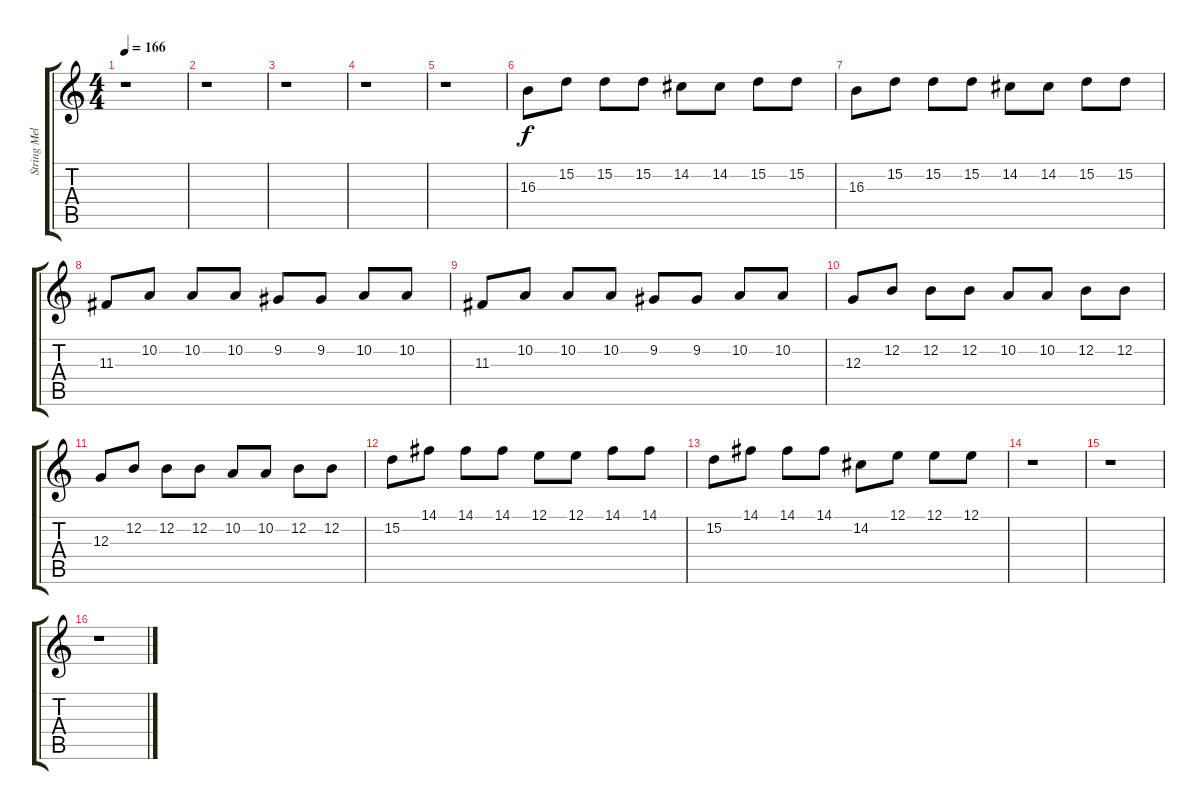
\track ("String Melody" "String Mel") {instrument stringensemble1}
\staff {score tabs}
\tuning (E4 B3 G3 D3 A2 E2) {hide}
\ts (4 4)
\tempo 166
\clef g2
\ks c
r.1{dy f} |
r.1 |
r.1 |
r.1 |
r.1 |
\section ("" "")
16.3.8{volume 10 instrument cello} 15.2.8 15.2.8 15.2.8 14.2.8 14.2.8 15.2.8 15.2.8 |
16.3.8 15.2.8 15.2.8 15.2.8 14.2.8 14.2.8 15.2.8 15.2.8 |
11.3.8 10.2.8 10.2.8 10.2.8 9.2.8 9.2.8 10.2.8 10.2.8 |
11.3.8 10.2.8 10.2.8 10.2.8 9.2.8 9.2.8 10.2.8 10.2.8 |
12.3.8 12.2.8 12.2.8 12.2.8 10.2.8 10.2.8 12.2.8 12.2.8 |
12.3.8 12.2.8 12.2.8 12.2.8 10.2.8 10.2.8 12.2.8 12.2.8 |
15.2.8 14.1.8 14.1.8 14.1.8 12.1.8 12.1.8 14.1.8 14.1.8 |
15.2.8 14.1.8 14.1.8 14.1.8 14.2.8 12.1.8 12.1.8 12.1.8 |
\section ("" "")
r.1 |
r.1 |
r.1
